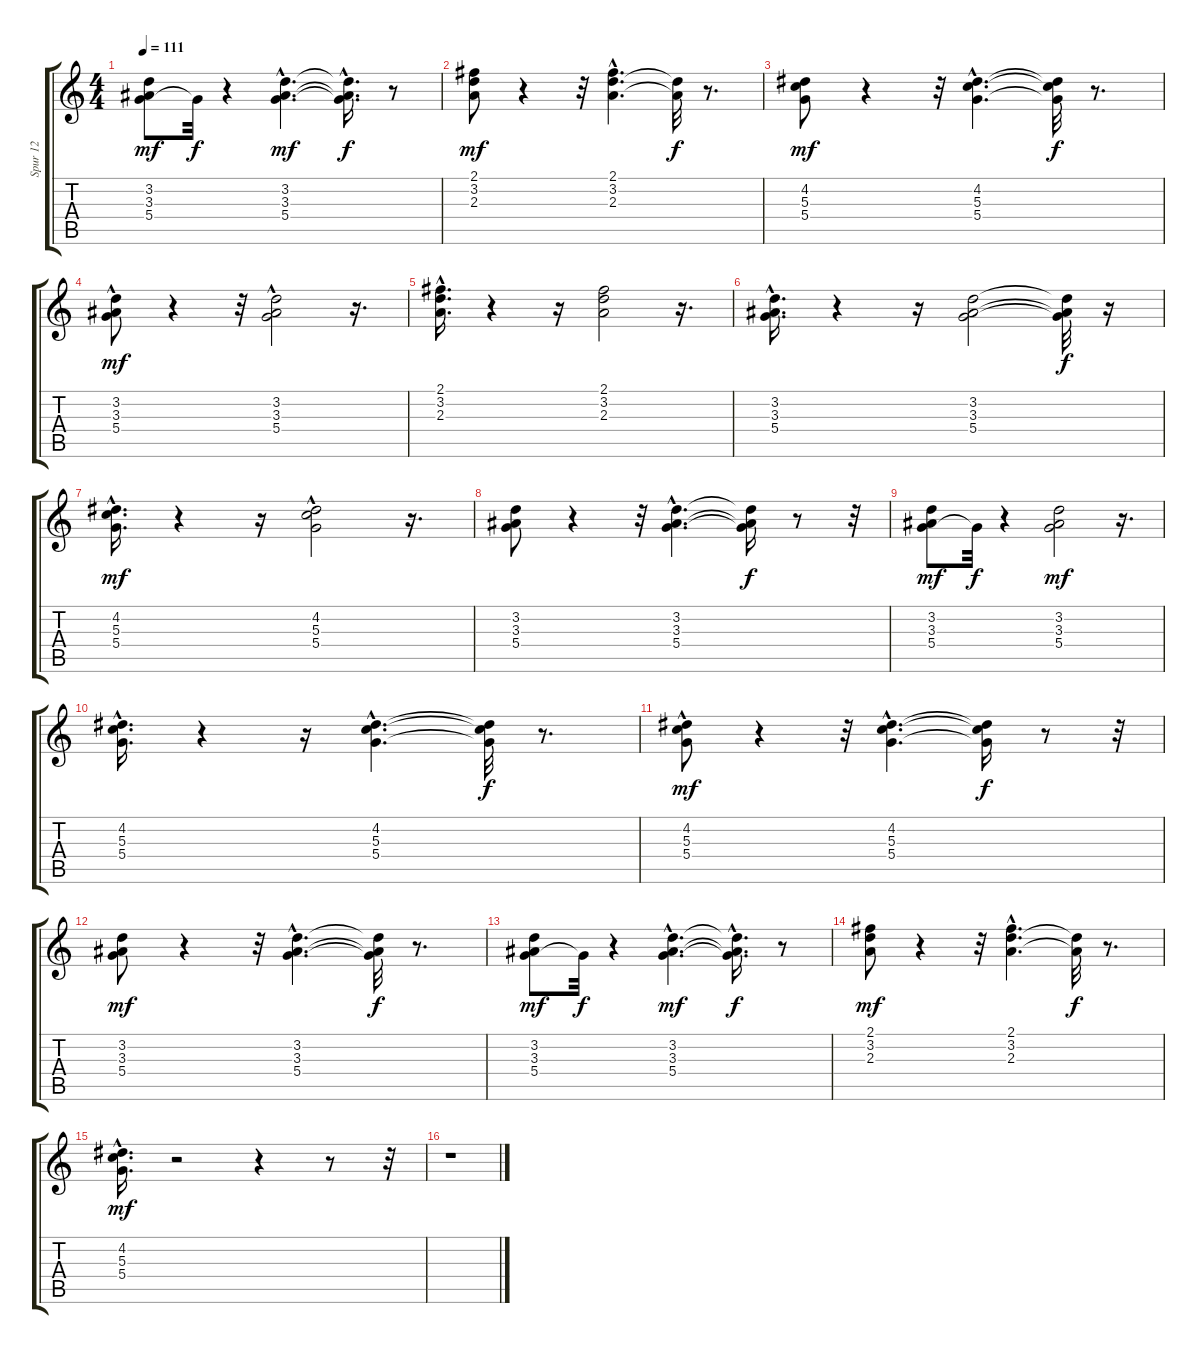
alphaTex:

\track ("Spur 12" "Spur 12") {instrument acousticguitarsteel}
\staff {score tabs}
\tuning (E4 B3 G3 D3 A2 E2) {hide}
\ts (4 4)
\tempo 111
\clef g2
\ks c
(3.2 3.3 5.4).8{dy mf} 5.4{t}.32{dy f} r.4 (3.2{hac} 3.3{hac} 5.4{hac}).4{d dy mf} (3.2{hac t} 3.3{t} 5.4{t}).16{d dy f} r.8 |
(2.1 3.2 2.3).8{dy mf} r.4 r.32 (2.1{hac} 3.2{hac} 2.3{hac}).4{d} (3.2{t} 2.3{t}).32{dy f} r.8{d} |
(4.2 5.3 5.4).8{dy mf} r.4 r.32 (4.2{hac} 5.3{hac} 5.4{hac}).4{d} (4.2{t} 5.3{t} 5.4{t}).32{dy f} r.8{d} |
(3.2 3.3{hac} 5.4).8{dy mf} r.4 r.32 (3.2 3.3{hac} 5.4{hac}).2 r.16{d} |
(2.1{hac} 3.2{hac} 2.3{hac}).16{d} r.4 r.16 (2.1 3.2 2.3).2 r.16{d} |
(3.2{hac} 3.3{hac} 5.4{hac}).16{d} r.4 r.16 (3.2 3.3 5.4).2 (3.2{t} 3.3{t} 5.4{t}).32{dy f} r.16 |
(4.2{hac} 5.3{hac} 5.4{hac}).16{d dy mf} r.4 r.16 (4.2 5.3{hac} 5.4{hac}).2 r.16{d} |
(3.2 3.3 5.4).8 r.4 r.32 (3.2{hac} 3.3{hac} 5.4{hac}).4{d} (3.2{t} 3.3{t} 5.4{t}).16{dy f} r.8 r.32 |
(3.2 3.3 5.4).8{dy mf} 5.4{t}.32{dy f} r.4 (3.2 3.3 5.4).2{dy mf} r.16{d} |
(4.2{hac} 5.3{hac} 5.4{hac}).16{d} r.4 r.16 (4.2{hac} 5.3{hac} 5.4{hac}).4{d} (4.2{t} 5.3{t} 5.4{t}).32{dy f} r.8{d} |
(4.2{hac} 5.3 5.4).8{dy mf} r.4 r.32 (4.2{hac} 5.3{hac} 5.4{hac}).4{d} (4.2{t} 5.3{t} 5.4{t}).16{dy f} r.8 r.32 |
(3.2 3.3 5.4).8{dy mf} r.4 r.32 (3.2{hac} 3.3{hac} 5.4{hac}).4{d} (3.2{t} 3.3{t} 5.4{t}).32{dy f} r.8{d} |
(3.2 3.3 5.4).8{dy mf} 5.4{t}.32{dy f} r.4 (3.2{hac} 3.3{hac} 5.4{hac}).4{d dy mf} (3.2{hac t} 3.3{t} 5.4{t}).16{d dy f} r.8 |
(2.1 3.2 2.3).8{dy mf} r.4 r.32 (2.1{hac} 3.2{hac} 2.3{hac}).4{d} (3.2{t} 2.3{t}).32{dy f} r.8{d} |
(4.2{hac} 5.3{hac} 5.4{hac}).16{d dy mf} r.2 r.4 r.8 r.32 |
r.1
